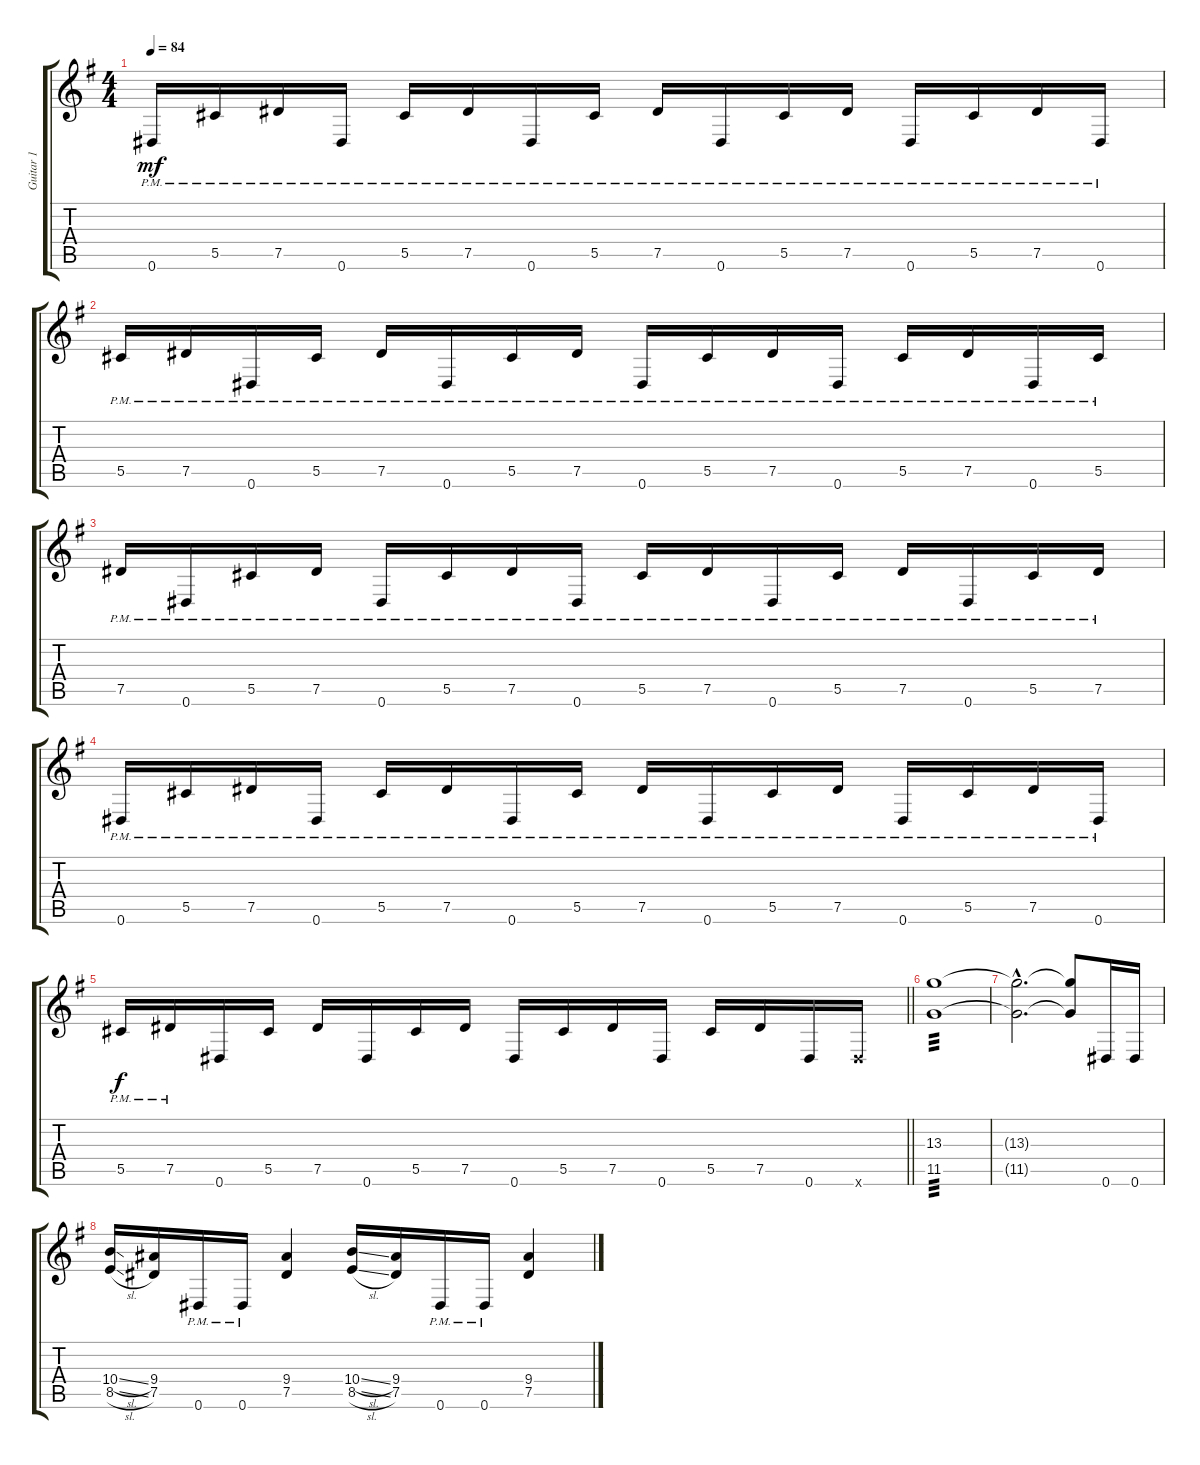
\track ("Guitar 1" "Guitar 1") {instrument distortionguitar}
\staff {score tabs}
\tuning (Eb4 Bb3 Gb3 Db3 Ab2 Eb2) {hide}
\ts (4 4)
\tempo 84
\clef g2
\ks eminor
0.6{pm}.16{dy mf} 5.5{pm}.16 7.5{pm}.16 0.6{pm}.16 5.5{pm}.16 7.5{pm}.16 0.6{pm}.16 5.5{pm}.16 7.5{pm}.16 0.6{pm}.16 5.5{pm}.16 7.5{pm}.16 0.6{pm}.16 5.5{pm}.16 7.5{pm}.16 0.6{pm}.16 |
5.5{pm}.16 7.5{pm}.16 0.6{pm}.16 5.5{pm}.16 7.5{pm}.16 0.6{pm}.16 5.5{pm}.16 7.5{pm}.16 0.6{pm}.16 5.5{pm}.16 7.5{pm}.16 0.6{pm}.16 5.5{pm}.16 7.5{pm}.16 0.6{pm}.16 5.5{pm}.16 |
7.5{pm}.16 0.6{pm}.16 5.5{pm}.16 7.5{pm}.16 0.6{pm}.16 5.5{pm}.16 7.5{pm}.16 0.6{pm}.16 5.5{pm}.16 7.5{pm}.16 0.6{pm}.16 5.5{pm}.16 7.5{pm}.16 0.6{pm}.16 5.5{pm}.16 7.5{pm}.16 |
0.6{pm}.16 5.5{pm}.16 7.5{pm}.16 0.6{pm}.16 5.5{pm}.16 7.5{pm}.16 0.6{pm}.16 5.5{pm}.16 7.5{pm}.16 0.6{pm}.16 5.5{pm}.16 7.5{pm}.16 0.6{pm}.16 5.5{pm}.16 7.5{pm}.16 0.6{pm}.16 |
\barLineRight lightlight
5.5{pm}.16{dy f} 7.5{pm}.16 0.6.16 5.5.16 7.5.16 0.6.16 5.5.16 7.5.16 0.6.16 5.5.16 7.5.16 0.6.16 5.5.16 7.5.16 0.6.16 0.6{x}.16 |
(13.3 11.5).1{tp 3} |
(13.3{hac t} 11.5{hac t}).2{d} (13.3{t} 11.5{t}).8 0.6.16 0.6.16 |
(10.4{sl} 8.5{sl}).16 (9.4 7.5).16 0.6{pm}.16 0.6{pm}.16 (9.4 7.5).4 (10.4{sl} 8.5{sl}).16 (9.4 7.5).16 0.6{pm}.16 0.6{pm}.16 (9.4 7.5).4
